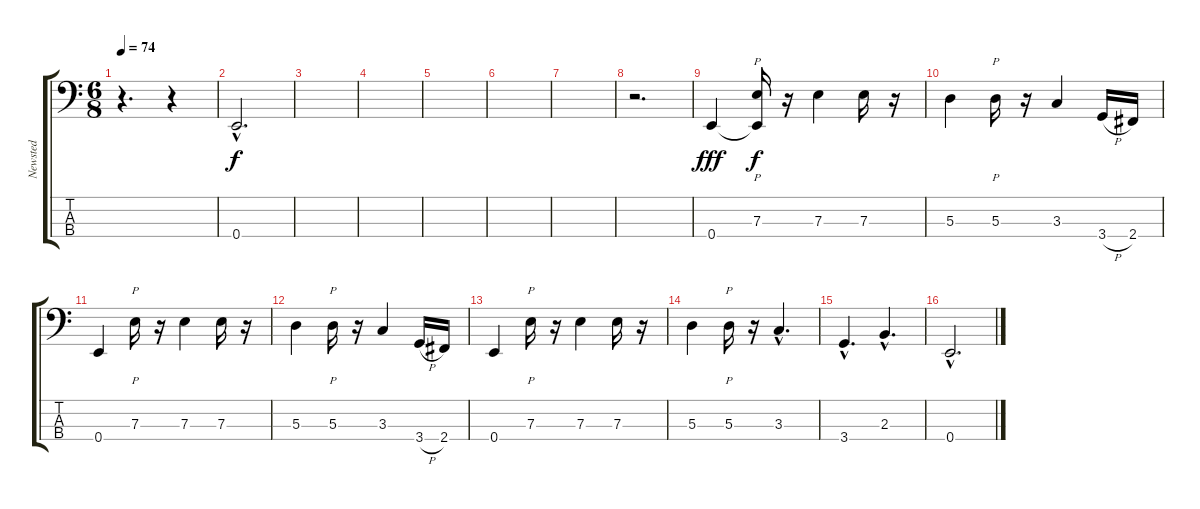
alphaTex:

\track ("Newsted" "Newsted") {instrument electricbassfinger}
\staff {score tabs}
\tuning (G2 D2 A1 E1) {hide}
\ts (6 8)
\tempo 74
\clef f4
\ks c
r.4{d dy f} r.4 |
0.4{hac}.2{d} |
|
|
|
|
|
r.2{d} |
0.4.4{dy fff} (7.3 0.4{t}).16{p dy f} r.16 7.3.4 7.3.16 r.16 |
5.3.4 5.3.16{p} r.16 3.3.4 3.4{h}.16 2.4.16 |
0.4.4 7.3.16{p} r.16 7.3.4 7.3.16 r.16 |
5.3.4 5.3.16{p} r.16 3.3.4 3.4{h}.16 2.4.16 |
0.4.4 7.3.16{p} r.16 7.3.4 7.3.16 r.16 |
5.3.4 5.3.16{p} r.16 3.3{hac}.4{d} |
3.4{hac}.4{d} 2.3{hac}.4{d} |
0.4{hac}.2{d}
